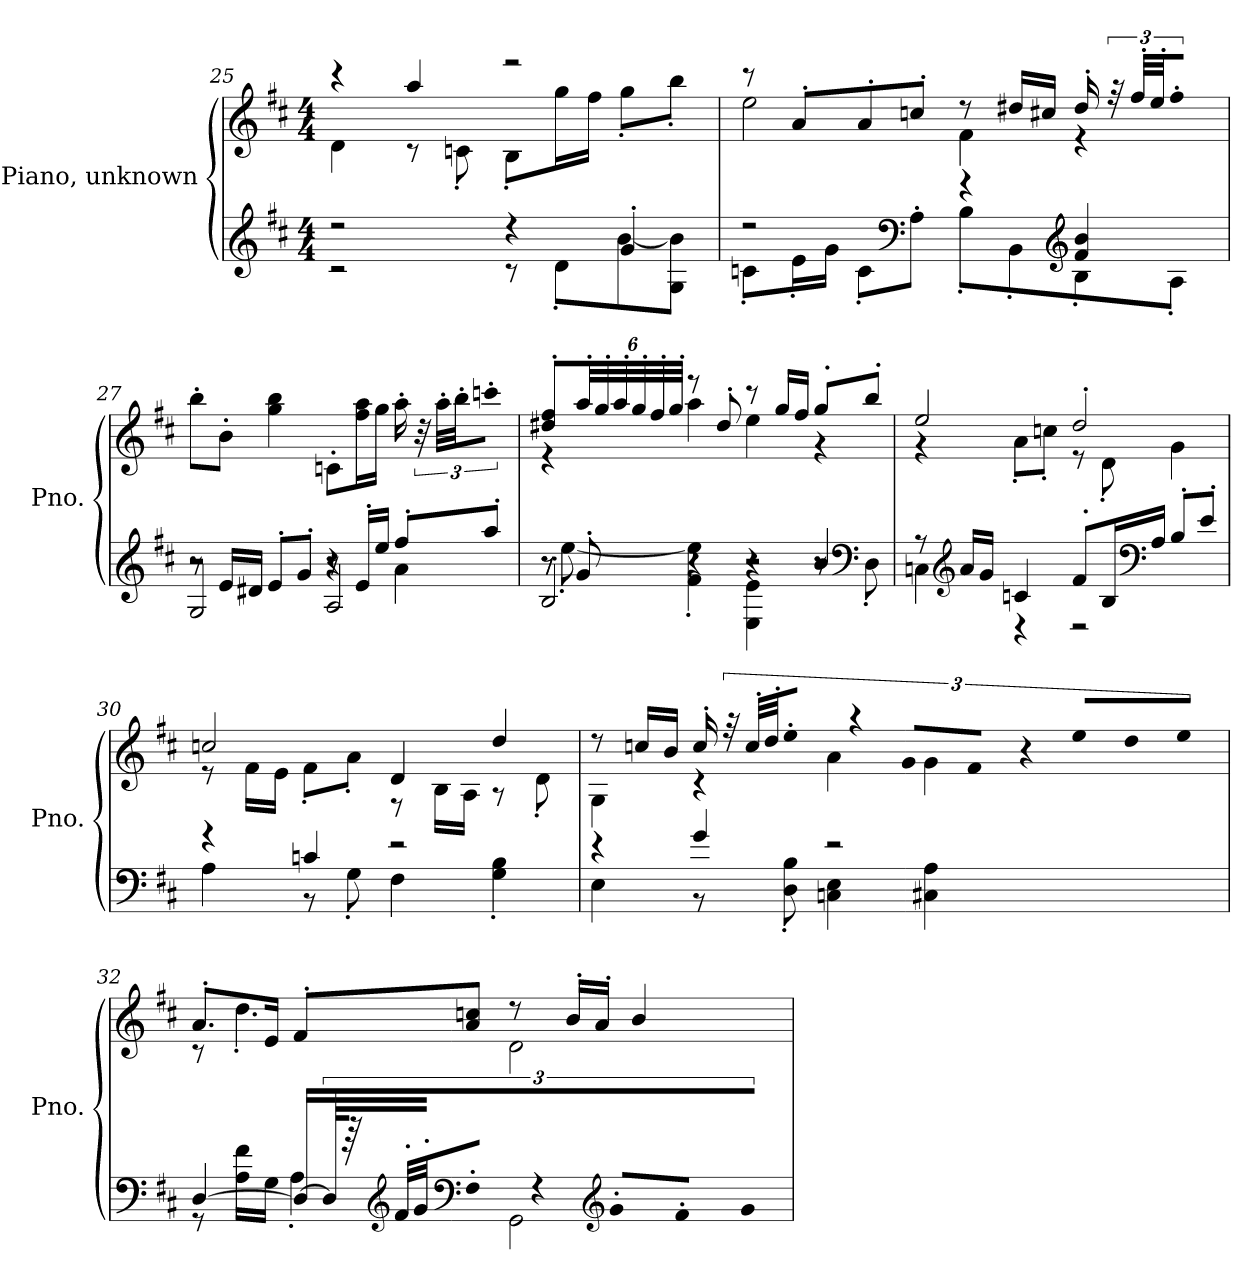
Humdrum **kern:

**kern	**kern
*part1	*part1
*staff2	*staff1
*I"Piano, unknown	*
*I'Pno.	*
!!LO:PB:g=z
*clefG2	*clefG2
*k[f#c#]	*k[f#c#]
*M4/4	*M4/4
=25	=25
*^	*^
2r	2r	4r	4d\
.	.	4aa/	8r
.	.	.	8cn'\
4r	8r	2r	8B'\L
.	8d'\L	.	16gg\L
.	.	.	16ff#\JJ
4g'/	[8b\	.	8gg'\L
.	8G\ 8b\]J	.	8bb'\J
=26	=26	=26	=26
2r	8cn'\L	8r	2ee\
.	16e'\L	8a'/L	.
.	16g\JJ	.	.
.	8c'\L	8a'/	.
*clefF4	*	*	*
.	8A'\J	8ccn'/J	.
4r	8B'\L	8r	4f#\
.	8BB'\	16dd#X/LL	.
.	.	16cc#X/JJ	.
*clefG2	*	*	*
4f#/ 4b/	8B'\	16dd#'/	4r
.	.	48r	.
.	.	48ff#'/LLL	.
.	.	48ee'/JJ	.
.	8A'\J	8ff#'/J	.
*	*	*v	*v
=27	=27	=27
*	*^	*
8r	2r	2G/	8bb'\L
16e/LL	.	.	8b'\J
16d#X/JJ	.	.	.
8e'/L	.	.	4gg\ 4bb\
8g'/J	.	.	.
8r	4r	2A/	8cn'\L
16e'/LL	.	.	16ff#\ 16aa\L
16ee/JJ	.	.	16gg\JJ
8ff#'/L	4a\	.	16aa'\
.	.	.	48r
.	.	.	48aa'\LLL
.	.	.	48bb'\JJ
8aa'/J	.	.	8cccn'\J
!!LO:LB:g=z
=28	=28	=28	=28
*	*	*	*^
8r	8r	2B'/	8dd#X/' 8ff#/'L	4r
*	*	*	*Xbrackettup	*
8g'/	[8ee'\	.	48aa'/LL	.
.	.	.	48gg'/	.
.	.	.	48aa'/	.
.	.	.	48gg'/	.
.	.	.	48ff#'/	.
.	.	.	48gg'/JJJ	.
4r	4f#\' 4ee\]'	.	8r	4aa\
.	.	.	8dd#'/	.
4r	4E\ 4e\	2r	8r	4ee\
.	.	.	16gg/LL	.
.	.	.	16ff#/JJ	.
4b/	8r	.	8gg'/L	4r
*clefF4	*	*	*	*
.	8D'\	.	8bb'/J	.
*	*v	*v	*	*
=29	=29	=29	=29
8r	4Cn\	2ee/	4r
*clefG2	*	*	*
16a/LL	.	.	.
16g/JJ	.	.	.
4cn/	4r	.	8a'\L
.	.	.	8ccn'\J
8f#'/L	2r	2dd'/	8r
16B/L	.	.	8d'\
*clefF4	*	*	*
16A/JJ	.	.	.
8B'/L	.	.	4g\
8e'/J	.	.	.
=30	=30	=30	=30
4r	4A\	2ccn/	8r
.	.	.	16f#\LL
.	.	.	16e\JJ
4cn/	8r	.	8f#'\L
.	8G'\	.	8a'\J
2r	4F#\	4d/	8r
.	.	.	16B\LL
.	.	.	16A\JJ
.	4G\' 4B\'	4dd/	8r
.	.	.	8d'\
!!LO:LB:g=z	!!
=31	=31	=31	=31
4r	4E\	8r	4G\
.	.	16ccn/LL	.
.	.	16b/JJ	.
4g/	8r	16cc'/	4r
*	*	*brackettup	*
.	.	48r	.
.	.	48cc'/LLL	.
.	.	48dd'/JJ	.
.	8D\' 8B\'	8ee'/J	.
2r	4Cn\ 4E\	8r	4a\
.	.	16g/LL	.
.	.	16f#/JJ	.
.	4C#X\ 4A\	16r	4g\
.	.	16ee/LL	.
.	.	16dd/	.
.	.	16ee/JJ	.
=32	=32	=32	=32
[4D/	8r	8.a'/L	8r
.	16A\ 16f#\LL	.	4.dd'\
.	16G\JJ	16e/Jk	.
16D/LL_	4A'\	8f#'/L	.
96D/JJkk]	.	.	.
96r	.	.	.
*clefG2	*	*	*
48f#'/LLL	.	.	.
48g'/JJ	.	.	.
*clefF4	*	*	*
8F#'/J	.	8a/ 8ccn/J	.
8r	2GG\	8r	2d\
*clefG2	*	*	*
16g'/LL	.	16b'/LL	.
16f#'/JJ	.	16a'/JJ	.
4g/	.	4b/	.
*v	*v	*	*
*	*v	*v
=	=
*-	*-
